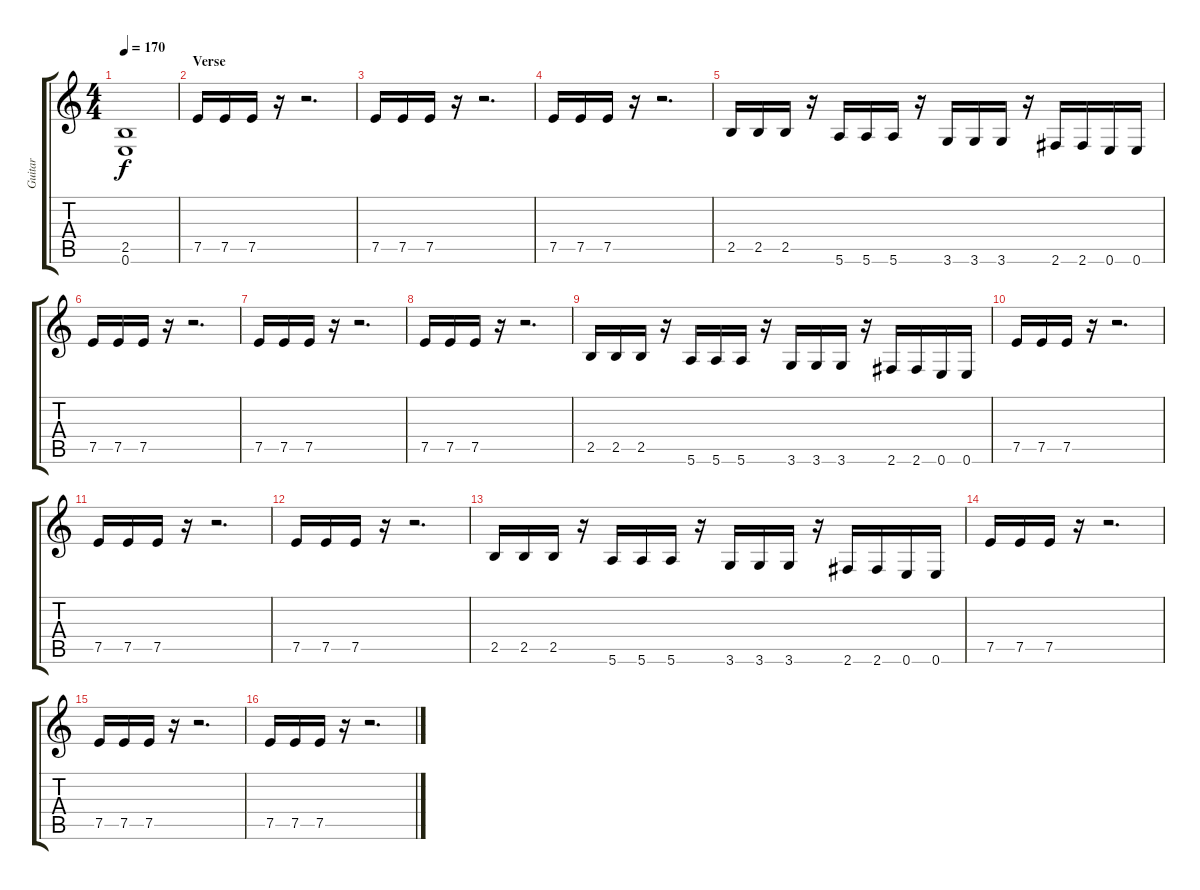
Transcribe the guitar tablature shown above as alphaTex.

\track ("Guitar" "Guitar") {instrument overdrivenguitar}
\staff {score tabs}
\tuning (E4 B3 G3 D3 A2 E2) {hide}
\ts (4 4)
\tempo 170
\clef g2
\ks c
(2.5 0.6).1{dy f} |
\section ("" "Verse")
7.5.16 7.5.16 7.5.16 r.16 r.2{d} |
7.5.16 7.5.16 7.5.16 r.16 r.2{d} |
7.5.16 7.5.16 7.5.16 r.16 r.2{d} |
2.5.16 2.5.16 2.5.16 r.16 5.6.16 5.6.16 5.6.16 r.16 3.6.16 3.6.16 3.6.16 r.16 2.6.16 2.6.16 0.6.16 0.6.16 |
7.5.16 7.5.16 7.5.16 r.16 r.2{d} |
7.5.16 7.5.16 7.5.16 r.16 r.2{d} |
7.5.16 7.5.16 7.5.16 r.16 r.2{d} |
2.5.16 2.5.16 2.5.16 r.16 5.6.16 5.6.16 5.6.16 r.16 3.6.16 3.6.16 3.6.16 r.16 2.6.16 2.6.16 0.6.16 0.6.16 |
7.5.16 7.5.16 7.5.16 r.16 r.2{d} |
7.5.16 7.5.16 7.5.16 r.16 r.2{d} |
7.5.16 7.5.16 7.5.16 r.16 r.2{d} |
2.5.16 2.5.16 2.5.16 r.16 5.6.16 5.6.16 5.6.16 r.16 3.6.16 3.6.16 3.6.16 r.16 2.6.16 2.6.16 0.6.16 0.6.16 |
7.5.16 7.5.16 7.5.16 r.16 r.2{d} |
7.5.16 7.5.16 7.5.16 r.16 r.2{d} |
7.5.16 7.5.16 7.5.16 r.16 r.2{d}
